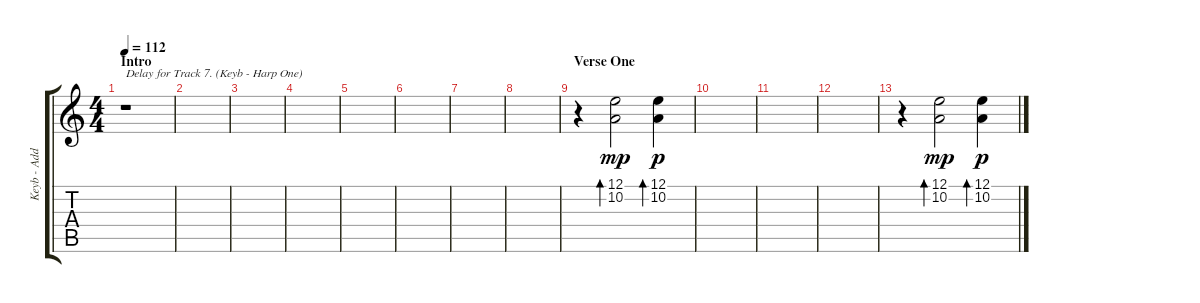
\track ("Keyb - Add. Delay" "Keyb - Add") {instrument orchestralharp}
\staff {score tabs}
\tuning (E4 B3 G3 D3 A2 E2) {hide}
\ts (4 4)
\section ("" "Intro")
\tempo 112
\clef g2
\ks c
r.1{txt "Delay for Track 7. (Keyb - Harp One)" dy mp instrument orchestralharp} |
|
|
|
|
|
|
|
\section ("" "Verse One")
r.4 (12.1 10.2).2{bd 240} (12.1 10.2).4{bd 120 dy p} |
|
|
|
r.4 (12.1 10.2).2{bd 240 dy mp} (12.1 10.2).4{bd 120 dy p}
